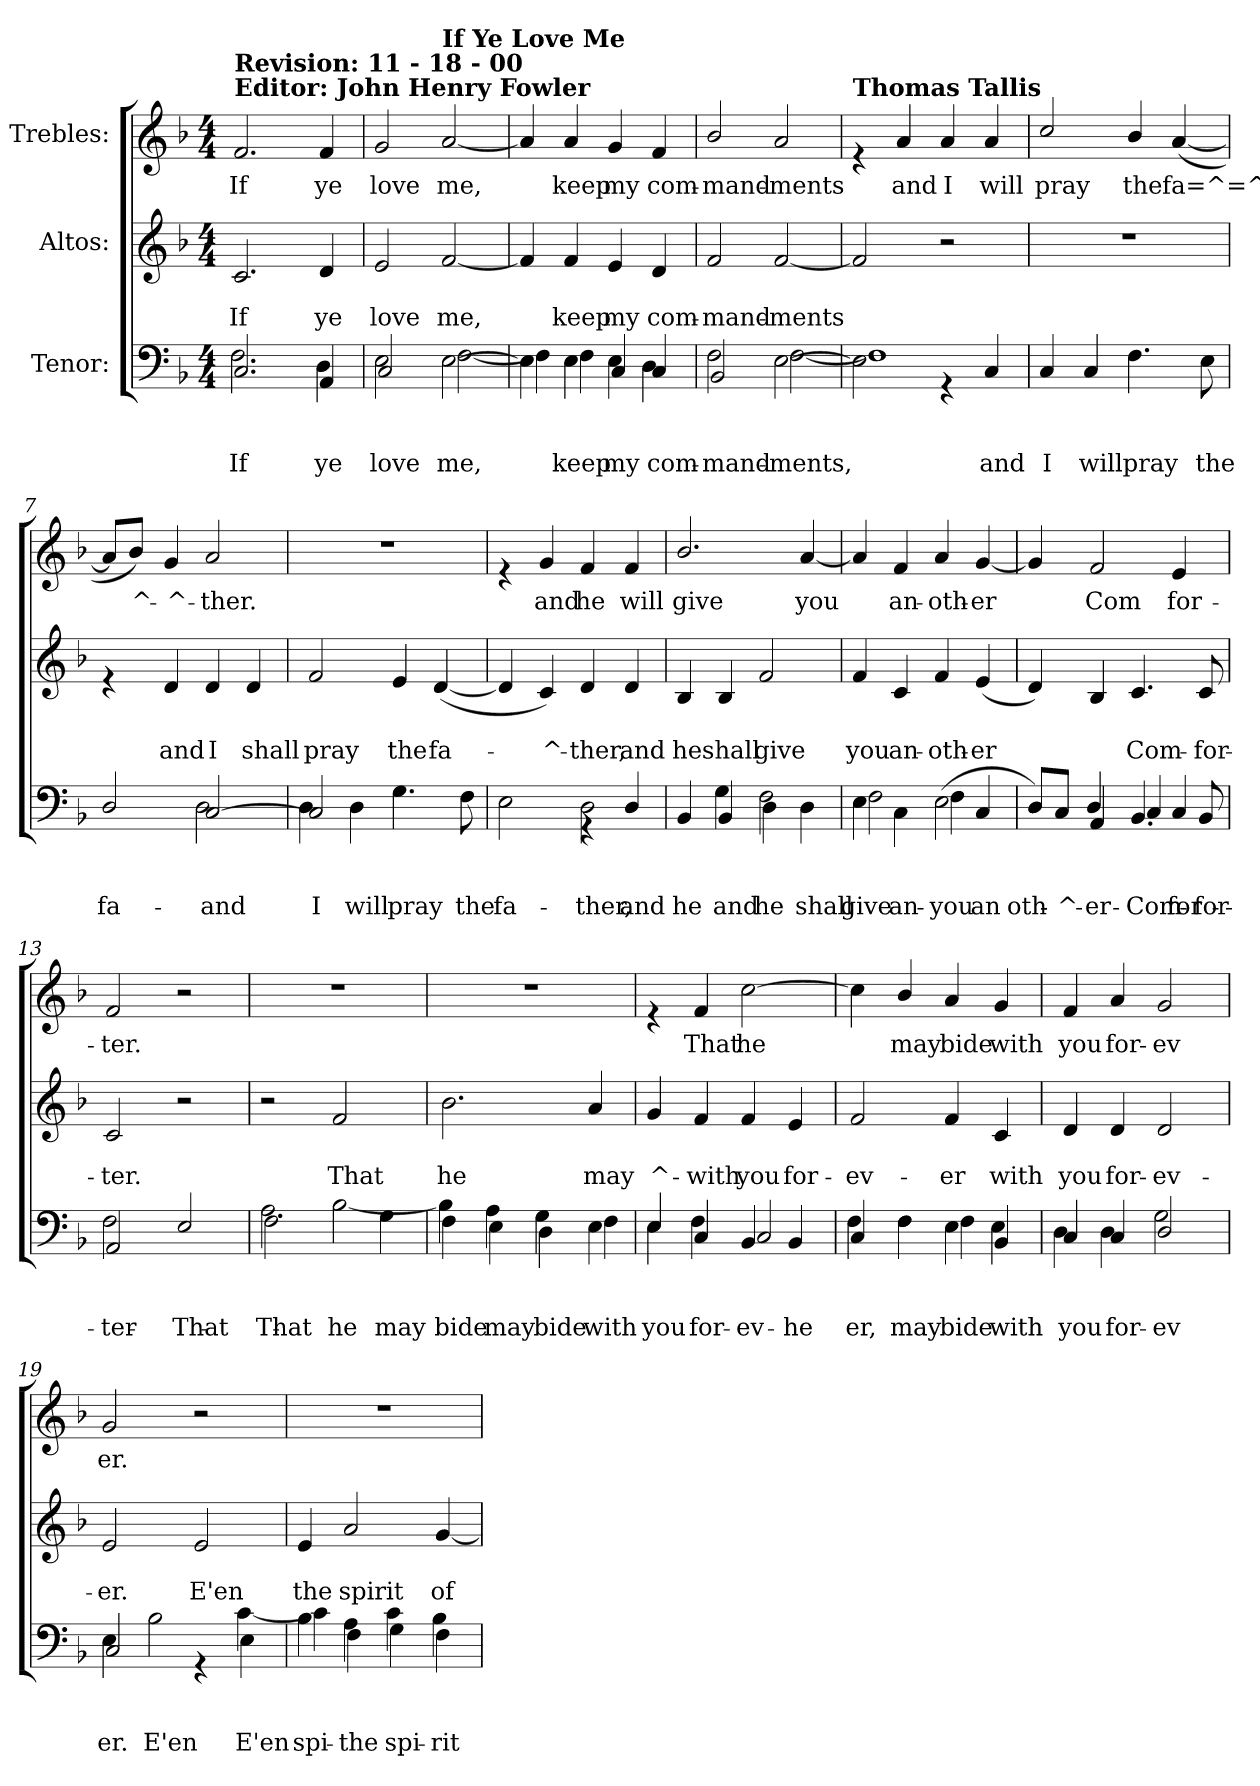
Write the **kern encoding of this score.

**kern	**text	**text	**text	**kern	**text	**text	**kern	**text
*part3	*part3	*part3	*part3	*part2	*part2	*part2	*part1	*part1
*staff3	*staff3	*staff3	*staff3	*staff2	*staff2	*staff2	*staff1	*staff1
*I"Tenor:	*	*	*	*I"Altos:	*	*	*I"Trebles:	*
*clefF4	*	*	*	*clefG2	*	*	*clefG2	*
*k[b-]	*	*	*	*k[b-]	*	*	*k[b-]	*
*F:	*	*	*	*F:	*	*	*F:	*
*M4/4	*	*	*	*M4/4	*	*	*M4/4	*
=1	=1	=1	=1	=1	=1	=1	=1	=1
!	!	!	!	!	!	!	!LO:TX:a:B:t=Editor&colon;  John Henry Fowler	!
!	!	!	!	!	!	!	!LO:TX:a:B:t=Revision&colon;  11 - 18 - 00	!
!	!	!	!LO:LY:b	!	!	!	!	!
*^	*	*	*	*	*	*	*	*
!	!	!	!	!LO:LY:b	!	!	!LO:LY:b	!	!LO:LY:b
2.C/	2.F\	.	.	If	2.c/	.	If	2.f/	If
!	!	!	!	!LO:LY:b	!	!	!	!	!
!	!	!	!	!LO:LY:b	!	!	!LO:LY:b	!	!LO:LY:b
4AA/	4D\	.	.	ye	4d/	.	ye	4f/	ye
=2	=2	=2	=2	=2	=2	=2	=2	=2	=2
!	!	!	!	!LO:LY:b	!	!	!	!	!
!	!	!	!	!LO:LY:b	!	!	!LO:LY:b	!	!LO:LY:b
2E\	2C/	.	.	love	2e/	.	love	2g/	love
!	!	!	!	!	!	!	!	!LO:TX:a:B:t=If Ye Love Me	!
!	!	!	!	!LO:LY:b	!	!	!	!	!
!	!	!	!	!LO:LY:b	!	!	!LO:LY:b	!	!LO:LY:b
[>2E\	[>2F\	.	.	me,	[<2f/	.	me,	[<2a/	me,
=3	=3	=3	=3	=3	=3	=3	=3	=3	=3
4E\]	4F\]	.	.	.	4f/]	.	.	4a/]	.
!	!	!	!	!LO:LY:b	!	!	!	!	!
!	!	!	!	!LO:LY:b	!	!	!LO:LY:b	!	!LO:LY:b
4E\	4F\	.	.	-keep	4f/	.	keep	4a/	keep
!	!	!	!	!LO:LY:b	!	!	!	!	!
!	!	!	!	!LO:LY:b	!	!	!LO:LY:b	!	!LO:LY:b
4E\	4C/	.	.	my	4e/	.	my	4g/	my
!	!	!	!	!LO:LY:b	!	!	!	!	!
!	!	!	!	!LO:LY:b	!	!	!LO:LY:b	!	!LO:LY:b
4C/	4D\	.	.	com-	4d/	.	com-	4f/	com-
=4	=4	=4	=4	=4	=4	=4	=4	=4	=4
!	!	!	!	!LO:LY:b	!	!	!	!	!
!	!	!	!	!LO:LY:b	!	!	!LO:LY:b	!	!LO:LY:b
2F\	2BB-/	.	.	mand-	2f/	.	-mand-	2b-/	-mand-
!	!	!	!	!LO:LY:b	!	!	!	!	!
!	!	!	!	!LO:LY:b	!	!	!LO:LY:b	!	!LO:LY:b
[>2E\	[>2F\	.	.	-ments,	[<2f/	.	-ments	2a/	-ments
=5	=5	=5	=5	=5	=5	=5	=5	=5	=5
!	!	!	!	!	!	!	!	!LO:TX:a:B:t=Thomas Tallis	!
2E\]	1F]	.	.	.	2f/]	.	.	4re	.
!	!	!	!	!	!	!	!	!	!LO:LY:b
.	.	.	.	.	.	.	.	4a/	and
!	!	!	!	!	!	!	!	!	!LO:LY:b
4rGG	.	.	.	.	2r	.	.	4a/	I
!	!	!	!	!LO:LY:b	!	!	!	!	!LO:LY:b
4C/	.	.	.	and	.	.	.	4a/	will
*v	*v	*	*	*	*	*	*	*	*
!!LO:LB:g=z
=6	=6	=6	=6	=6	=6	=6	=6	=6
!	!	!	!LO:LY:b	!	!	!	!	!LO:LY:b
4C/	.	.	I	1r	.	.	2cc/	pray
!	!	!	!LO:LY:b	!	!	!	!	!
4C/	.	.	will	.	.	.	.	.
!	!	!	!LO:LY:b	!	!	!	!	!LO:LY:b
4.F\	.	.	pray	.	.	.	4b-/	the
!	!	!	!	!	!	!	!	!LO:LY:b
.	.	.	.	.	.	.	(<[<4a/	fa=^=^
!	!	!	!LO:LY:b	!	!	!	!	!
8E\	.	.	the	.	.	.	.	.
=7	=7	=7	=7	=7	=7	=7	=7	=7
!	!	!	!LO:LY:b	!	!	!	!	!
*^	*	*	*	*	*	*	*	*
2D/	2ryy	.	.	fa-	4re	.	.	8a/L]	.
!	!	!	!	!	!	!	!	!	!LO:LY:b
.	.	.	.	.	.	.	.	8b-/J)	^-
!	!	!	!	!	!	!	!LO:LY:b	!	!LO:LY:b
.	.	.	.	.	4d/	.	and	4g/	-^-
!	!	!	!	!LO:LY:b	!	!	!	!	!
!	!	!	!	!LO:LY:b	!	!	!LO:LY:b	!	!LO:LY:b
[<2C/	2D\	.	.	and	4d/	.	I	2a/	-ther.
!	!	!	!	!	!	!	!LO:LY:b	!	!
.	.	.	.	.	4d/	.	shall	.	.
=8	=8	=8	=8	=8	=8	=8	=8	=8	=8
!	!	!	!	!LO:LY:b	!	!	!LO:LY:b	!	!
2C/]	4D\	.	.	I	2f/	.	pray	1r	.
!	!	!	!	!LO:LY:b	!	!	!	!	!
.	4D\	.	.	will	.	.	.	.	.
!	!	!	!	!LO:LY:b	!	!	!LO:LY:b	!	!
2ryy	4.G\	.	.	pray	4e/	.	the	.	.
!	!	!	!	!	!	!	!LO:LY:b	!	!
.	.	.	.	.	(<[<4d/	.	fa-	.	.
!	!	!	!	!LO:LY:b	!	!	!	!	!
.	8F\	.	.	the	.	.	.	.	.
=9	=9	=9	=9	=9	=9	=9	=9	=9	=9
!	!	!	!	!LO:LY:b	!	!	!	!	!
2ryy	2E\	.	.	fa-	4d/]	.	.	4re	.
!	!	!	!	!	!	!	!LO:LY:b	!	!LO:LY:b
.	.	.	.	.	4c/)	.	-^-	4g/	and
!	!	!	!	!LO:LY:b	!	!	!LO:LY:b	!	!LO:LY:b
4rGG	2D\	.	.	-ther,	4d/	.	-ther,	4f/	he
!	!	!	!	!LO:LY:b	!	!	!LO:LY:b	!	!LO:LY:b
4D/	.	.	.	and	4d/	.	and	4f/	will
=10	=10	=10	=10	=10	=10	=10	=10	=10	=10
!	!	!	!	!LO:LY:b	!	!	!LO:LY:b	!	!LO:LY:b
4BB-/	4ryy	.	.	he	4B-/	.	he	2.b-/	give
!	!	!	!	!LO:LY:b	!	!	!	!	!
!	!	!	!	!LO:LY:b	!	!	!LO:LY:b	!	!
4BB-/	4G\	.	.	and	4B-/	.	shall	.	.
!	!	!	!	!LO:LY:b	!	!	!	!	!
!	!	!	!	!LO:LY:b	!	!	!LO:LY:b	!	!
2F\	4D\	.	.	he	2f/	.	give	.	.
!	!	!	!	!LO:LY:b	!	!	!	!	!LO:LY:b
.	4D\	.	.	shall	.	.	.	[<4a/	you
!!LO:LB:g=z
=11	=11	=11	=11	=11	=11	=11	=11	=11	=11
!	!	!	!	!LO:LY:b	!	!	!	!	!
!	!	!	!	!LO:LY:b	!	!	!LO:LY:b	!	!
4E\	2F\	.	.	-give	4f/	.	you	4a/]	.
!	!	!	!	!LO:LY:b	!	!	!LO:LY:b	!	!LO:LY:b
4C\	.	.	.	an-	4c/	.	an-	4f/	an-
!	!	!	!	!LO:LY:b	!	!	!	!	!
!	!	!	!	!LO:LY:b	!	!	!LO:LY:b	!	!LO:LY:b
(>2E\	4F\	.	.	you	4f/	.	-oth-	4a/	-oth-
!	!	!	!	!LO:LY:b	!	!	!LO:LY:b	!	!LO:LY:b
.	4C/	.	.	an-	(<4e/	.	-er	[<4g/	-er
=12	=12	=12	=12	=12	=12	=12	=12	=12	=12
!	!	!	!	!LO:LY:b	!	!	!	!	!
!	!	!	!	!LO:LY:b	!	!	!	!	!
8D/L)	4D/	.	.	-oth-	4d/)	.	.	4g/]	.
!	!	!	!	!LO:LY:b	!	!	!	!	!
8C/J	.	.	.	-^-	.	.	.	.	.
!	!	!	!	!LO:LY:b	!	!	!	!	!
!	!	!	!	!LO:LY:b	!	!	!	!	!LO:LY:b
4AA/	4D/	.	.	-er	4B-/	.	.	2f/	Com
!	!	!	!	!LO:LY:b	!	!	!	!	!
!	!	!	!	!LO:LY:b	!	!	!LO:LY:b	!	!
4.BB-/	4C/	.	.	Com-	4.c/	.	Com-	.	.
!	!	!	!	!LO:LY:b	!	!	!	!	!LO:LY:b
.	4C/	.	.	-for-	.	.	.	4e/	for-
!	!	!	!	!LO:LY:b	!	!	!LO:LY:b	!	!
8BB-/	.	.	.	-for-	8c/	.	-for-	.	.
=13	=13	=13	=13	=13	=13	=13	=13	=13	=13
!	!	!	!	!LO:LY:b	!	!	!	!	!
!	!	!	!	!LO:LY:b	!	!	!LO:LY:b	!	!LO:LY:b
2AA/	2F\	.	.	ter	2c/	.	-ter.	2f/	-ter.
!	!	!	!	!LO:LY:b	!	!	!	!	!
2E/	2ryy	.	.	That	2r	.	.	2r	.
=14	=14	=14	=14	=14	=14	=14	=14	=14	=14
!	!	!	!	!LO:LY:b	!	!	!	!	!
!	!	!	!	!LO:LY:b	!	!	!	!	!
2.A\	2F\	.	.	That	2r	.	.	1r	.
!	!	!	!	!LO:LY:b	!	!	!LO:LY:b	!	!
.	[>2B-\	.	.	he	2f/	.	That	.	.
!	!	!	!	!LO:LY:b	!	!	!	!	!
4G\	.	.	.	may	.	.	.	.	.
=15	=15	=15	=15	=15	=15	=15	=15	=15	=15
!	!	!	!	!LO:LY:b	!	!	!LO:LY:b	!	!
4F\	4B-\]	.	.	bide	2.b-\	.	he	1r	.
!	!	!	!	!LO:LY:b	!	!	!	!	!
!	!	!	!	!LO:LY:b	!	!	!	!	!
4E\	4A\	.	.	may	.	.	.	.	.
!	!	!	!	!LO:LY:b	!	!	!	!	!
!	!	!	!	!LO:LY:b	!	!	!	!	!
4D\	4G\	.	.	bide	.	.	.	.	.
!	!	!	!	!LO:LY:b	!	!	!	!	!
!	!	!	!	!LO:LY:b	!	!	!LO:LY:b	!	!
4E\	4F\	.	.	with	4a/	.	may	.	.
!!LO:LB:g=z
=16	=16	=16	=16	=16	=16	=16	=16	=16	=16
!	!	!	!	!LO:LY:b	!	!	!	!	!
!	!	!	!	!LO:LY:b	!	!	!LO:LY:b	!	!
4E/	4E\	.	.	you	4g/	.	^-	4re	.
!	!	!	!	!LO:LY:b	!	!	!	!	!
!	!	!	!	!LO:LY:b	!	!	!LO:LY:b	!	!LO:LY:b
4C/	4F\	.	.	for-	4f/	.	-with	4f/	That
!	!	!	!	!LO:LY:b	!	!	!	!	!
!	!	!	!	!LO:LY:b	!	!	!LO:LY:b	!	!LO:LY:b
4BB-/	2C/	.	.	-ev-	4f/	.	you	[>2cc\	he
!	!	!	!	!LO:LY:b	!	!	!LO:LY:b	!	!
4BB-/	.	.	.	he	4e/	.	for-	.	.
=17	=17	=17	=17	=17	=17	=17	=17	=17	=17
!	!	!	!	!LO:LY:b	!	!	!	!	!
!	!	!	!	!LO:LY:b	!	!	!LO:LY:b	!	!
4C/	4F\	.	.	er,	2f/	.	-ev-	4cc\]	.
!	!	!	!	!LO:LY:b	!	!	!	!	!
!	!	!	!	!LO:LY:b	!	!	!	!	!LO:LY:b
4F\	4F\	.	.	may	.	.	.	4b-/	may
!	!	!	!	!LO:LY:b	!	!	!	!	!
!	!	!	!	!LO:LY:b	!	!	!LO:LY:b	!	!LO:LY:b
4E\	4F\	.	.	bide	4f/	.	-er	4a/	bide
!	!	!	!	!LO:LY:b	!	!	!	!	!
!	!	!	!	!LO:LY:b	!	!	!LO:LY:b	!	!LO:LY:b
4BB-/	4E\	.	.	with	4c/	.	with	4g/	with
=18	=18	=18	=18	=18	=18	=18	=18	=18	=18
!	!	!	!	!LO:LY:b	!	!	!	!	!
!	!	!	!	!LO:LY:b	!	!	!LO:LY:b	!	!LO:LY:b
4C/	4D\	.	.	-you	4d/	.	you	4f/	you
!	!	!	!	!LO:LY:b	!	!	!	!	!
!	!	!	!	!LO:LY:b	!	!	!LO:LY:b	!	!LO:LY:b
4C/	4D\	.	.	for-	4d/	.	for-	4a/	for-
!	!	!	!	!LO:LY:b	!	!	!	!	!
!	!	!	!	!LO:LY:b	!	!	!LO:LY:b	!	!LO:LY:b
2D/	2G\	.	.	-ev	2d/	.	-ev-	2g/	-ev
=19	=19	=19	=19	=19	=19	=19	=19	=19	=19
!	!	!	!	!LO:LY:b	!	!	!	!	!
!	!	!	!	!LO:LY:b	!	!	!LO:LY:b	!	!LO:LY:b
4E\	2C/	.	.	er.	2e/	.	-er.	2g/	er.
!	!	!	!	!LO:LY:b	!	!	!	!	!
2B-\	.	.	.	E'en	.	.	.	.	.
!	!	!	!	!	!	!	!LO:LY:b	!	!
.	4rGG	.	.	.	2e/	.	E'en	2r	.
!	!	!	!	!LO:LY:b	!	!	!	!	!
!	!	!	!	!LO:LY:b	!	!	!	!	!
4E\	[>4c\	.	.	E'en	.	.	.	.	.
=20	=20	=20	=20	=20	=20	=20	=20	=20	=20
!	!	!	!	!LO:LY:b	!	!	!LO:LY:b	!	!
4B-\	4c\]	.	.	spi-	4e/	.	the	1r	.
!	!	!	!	!LO:LY:b	!	!	!	!	!
!	!	!	!	!LO:LY:b	!	!	!LO:LY:b	!	!
4A\	4F\	.	.	the	2a/	.	spirit	.	.
!	!	!	!	!LO:LY:b	!	!	!	!	!
!	!	!	!	!LO:LY:b	!	!	!	!	!
4G\	4c\	.	.	spi-	.	.	.	.	.
!	!	!	!	!LO:LY:b	!	!	!	!	!
!	!	!	!	!LO:LY:b	!	!	!LO:LY:b	!	!
4F\	4B-\	.	.	-rit	[<4g/	.	of	.	.
*v	*v	*	*	*	*	*	*	*	*
=	=	=	=	=	=	=	=	=
*-	*-	*-	*-	*-	*-	*-	*-	*-
